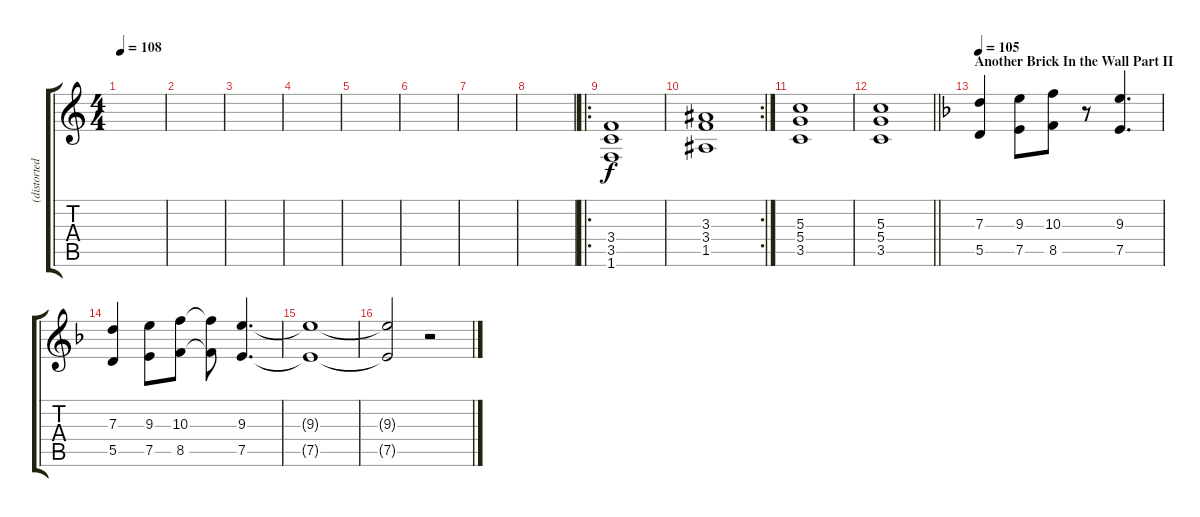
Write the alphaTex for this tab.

\track ("(distorted)" "(distorted") {instrument distortionguitar}
\staff {score tabs}
\tuning (E4 B3 G3 D3 A2 E2) {hide}
\ts (4 4)
\tempo 108
\clef g2
\ks c
|
|
|
|
|
|
|
|
\ro
(3.4 3.5 1.6).1{volume 10} |
\rc 2
(3.3 3.4 1.5).1 |
(5.3 5.4 3.5).1 |
\barLineRight lightlight
(5.3 5.4 3.5).1 |
\section ("" "Another Brick In the Wall Part II")
\tempo 105
\ks dminor
(7.3 5.5).4{dy f} (9.3 7.5).8 (10.3 8.5).8 r.8 (9.3 7.5).4{d} |
(7.3 5.5).4 (9.3 7.5).8 (10.3 8.5).8 (10.3{t} 8.5{t}).8 (9.3 7.5).4{d} |
(9.3{t} 7.5{t}).1 |
(9.3{t} 7.5{t}).2 r.2
